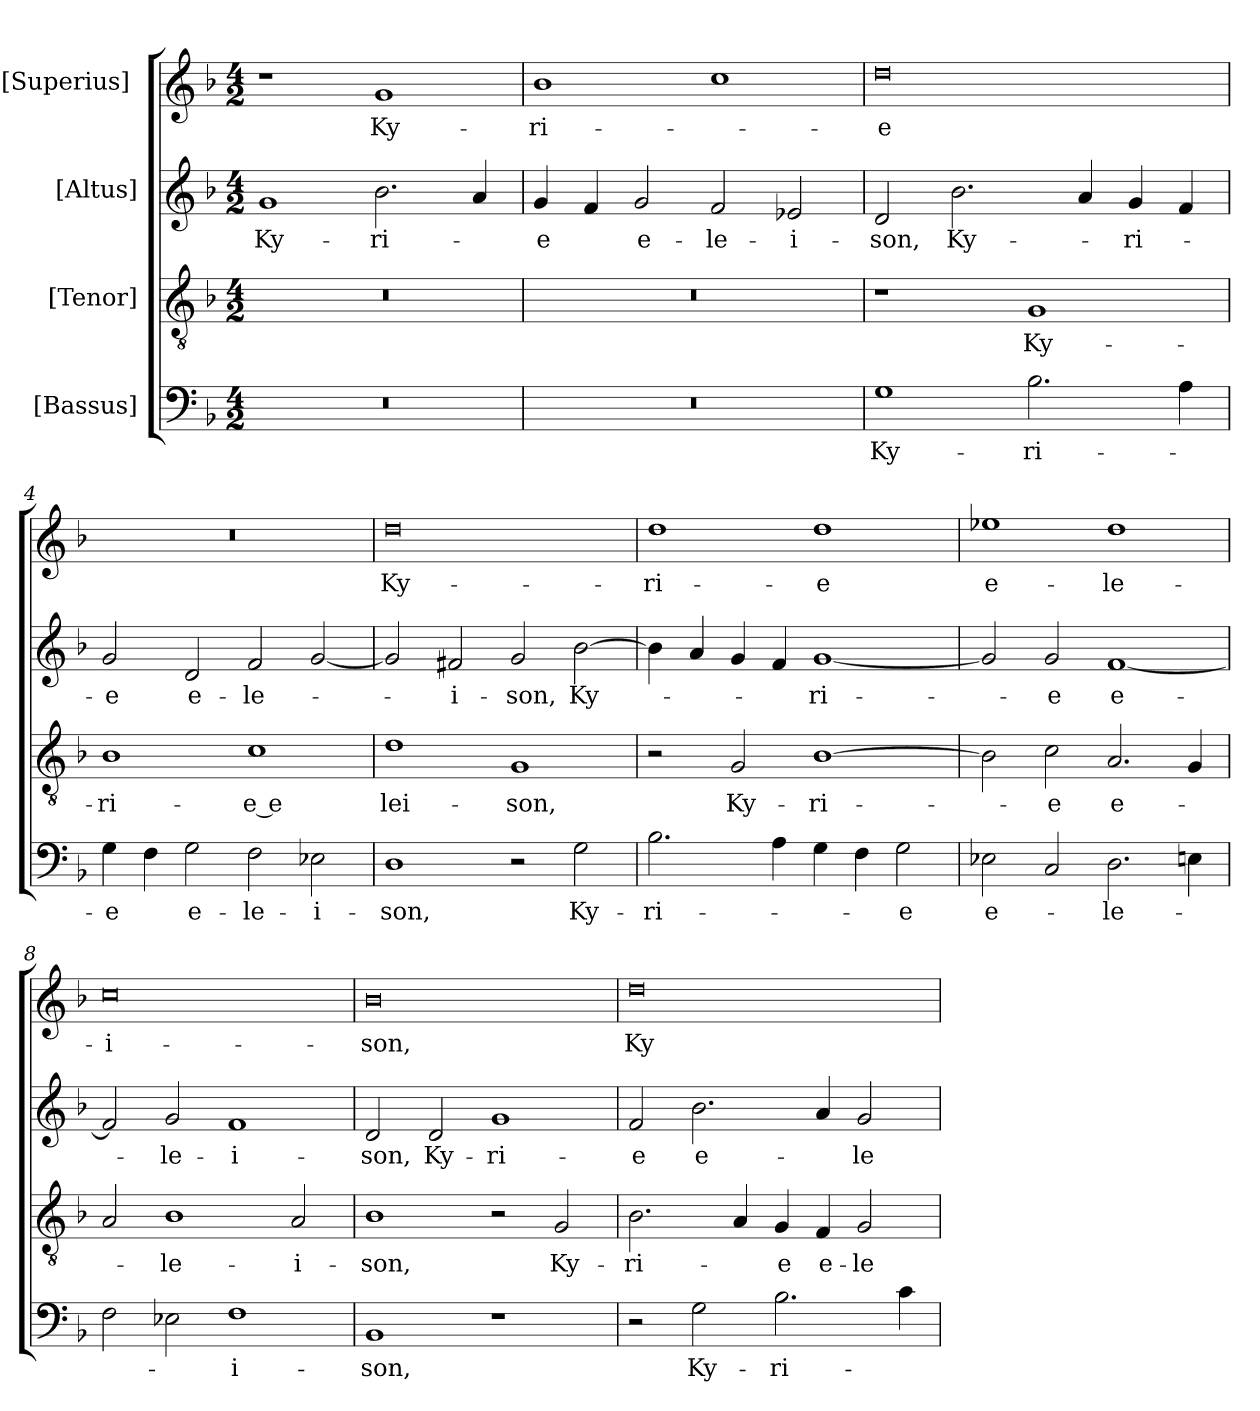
**kern	**text	**kern	**text	**kern	**text	**kern	**text
*part4	*part4	*part3	*part3	*part2	*part2	*part1	*part1
*staff4	*staff4	*staff3	*staff3	*staff2	*staff2	*staff1	*staff1
*I"[Bassus]	*	*I"[Tenor]	*	*I"[Altus]	*	*I"[Superius] 	*
*clefF4	*	*clefGv2	*	*clefG2	*	*clefG2	*
*k[b-]	*	*k[b-]	*	*k[b-]	*	*k[b-]	*
*M4/2	*	*M4/2	*	*M4/2	*	*M4/2	*
=1	=1	=1	=1	=1	=1	=1	=1
0r	.	0r	.	1g/	Ky-	1r	.
.	.	.	.	2.b-\	-ri-	1g/	Ky-
.	.	.	.	4a/	.	.	.
=2	=2	=2	=2	=2	=2	=2	=2
0r	.	0r	.	4g/	-e	1b-\	-ri-
.	.	.	.	4f/	.	.	.
.	.	.	.	2g/	e-	.	.
.	.	.	.	2f/	-le-	1cc\	.
.	.	.	.	2e-X/	-i-	.	.
=3	=3	=3	=3	=3	=3	=3	=3
1G\	Ky-	1r	.	2d/	-son,	0dd\	-e
.	.	.	.	2.b-\	Ky-	.	.
2.B-\	-ri-	1G/	Ky-	.	.	.	.
.	.	.	.	4a/	.	.	.
.	.	.	.	4g/	-ri-	.	.
4A\	.	.	.	4f/	.	.	.
=4	=4	=4	=4	=4	=4	=4	=4
4G\	-e	1B-\	-ri-	2g/	-e	0r	.
4F\	.	.	.	.	.	.	.
2G\	e-	.	.	2d/	e-	.	.
2F\	-le-	1c\	-e e	2f/	-le-	.	.
2E-X\	-i-	.	.	[2g/	.	.	.
=5	=5	=5	=5	=5	=5	=5	=5
1D\	-son,	1d\	-lei-	2g/]	.	0dd\	Ky-
.	.	.	.	2f#X/	-i-	.	.
2r	.	1G/	-son,	2g/	-son,	.	.
2G\	Ky-	.	.	[2b-\	Ky-	.	.
=6	=6	=6	=6	=6	=6	=6	=6
2.B-\	-ri-	2r	.	4b-\]	.	1dd\	-ri-
.	.	.	.	4a/	.	.	.
.	.	2G/	Ky-	4g/	.	.	.
4A\	.	.	.	4f/	.	.	.
4G\	.	[1B-\	-ri-	[1g/	-ri-	1dd\	-e
4F\	.	.	.	.	.	.	.
2G\	-e	.	.	.	.	.	.
=7	=7	=7	=7	=7	=7	=7	=7
2E-X\	e-	2B-\]	.	2g/]	.	1ee-X\	e-
2C/	.	2c\	-e	2g/	-e	.	.
2.D\	-le-	2.A/	e-	[1f/	e-	1dd\	-le-
4E\	.	4G/	.	.	.	.	.
=8	=8	=8	=8	=8	=8	=8	=8
2F\	.	2A/	.	2f/]	.	0cc\	-i-
2E-X\	.	1B-\	-le-	2g/	-le-	.	.
1F\	-i-	.	.	1f/	-i-	.	.
.	.	2A/	-i-	.	.	.	.
=9	=9	=9	=9	=9	=9	=9	=9
1BB-/	-son,	1B-\	-son,	2d/	-son,	0b-\	-son,
.	.	.	.	2d/	Ky-	.	.
1r	.	2r	.	1g/	-ri-	.	.
.	.	2G/	Ky-	.	.	.	.
=10	=10	=10	=10	=10	=10	=10	=10
2r	.	2.B-\	-ri-	2f/	-e	0dd\	Ky-
2G\	Ky-	.	.	2.b-\	e-	.	.
.	.	4A/	.	.	.	.	.
2.B-\	-ri-	4G/	-e	.	.	.	.
.	.	4F/	e-	4a/	.	.	.
.	.	2G/	-le-	2g/	-le-	.	.
4c\	.	.	.	.	.	.	.
=	=	=	=	=	=	=	=
*-	*-	*-	*-	*-	*-	*-	*-
